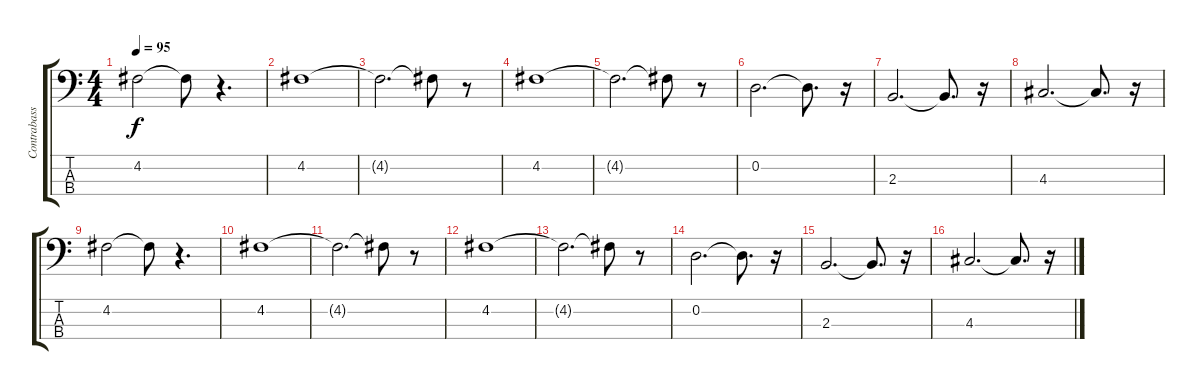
\track ("Contrabass" "Contrabass") {instrument contrabass}
\staff {score tabs}
\tuning (G2 D2 A1 E1) {hide}
\ts (4 4)
\tempo 95
\clef f4
\ks c
4.2.2{dy f} 4.2{t}.8 r.4{d} |
4.2.1 |
4.2{t}.2{d} 4.2{t}.8 r.8 |
4.2.1 |
4.2{t}.2{d} 4.2{t}.8 r.8 |
0.2.2{d} 0.2{t}.8{d} r.16 |
2.3.2{d} 2.3{t}.8{d} r.16 |
4.3.2{d} 4.3{t}.8{d} r.16 |
4.2.2 4.2{t}.8 r.4{d} |
4.2.1 |
4.2{t}.2{d} 4.2{t}.8 r.8 |
4.2.1 |
4.2{t}.2{d} 4.2{t}.8 r.8 |
0.2.2{d} 0.2{t}.8{d} r.16 |
2.3.2{d} 2.3{t}.8{d} r.16 |
4.3.2{d} 4.3{t}.8{d} r.16
